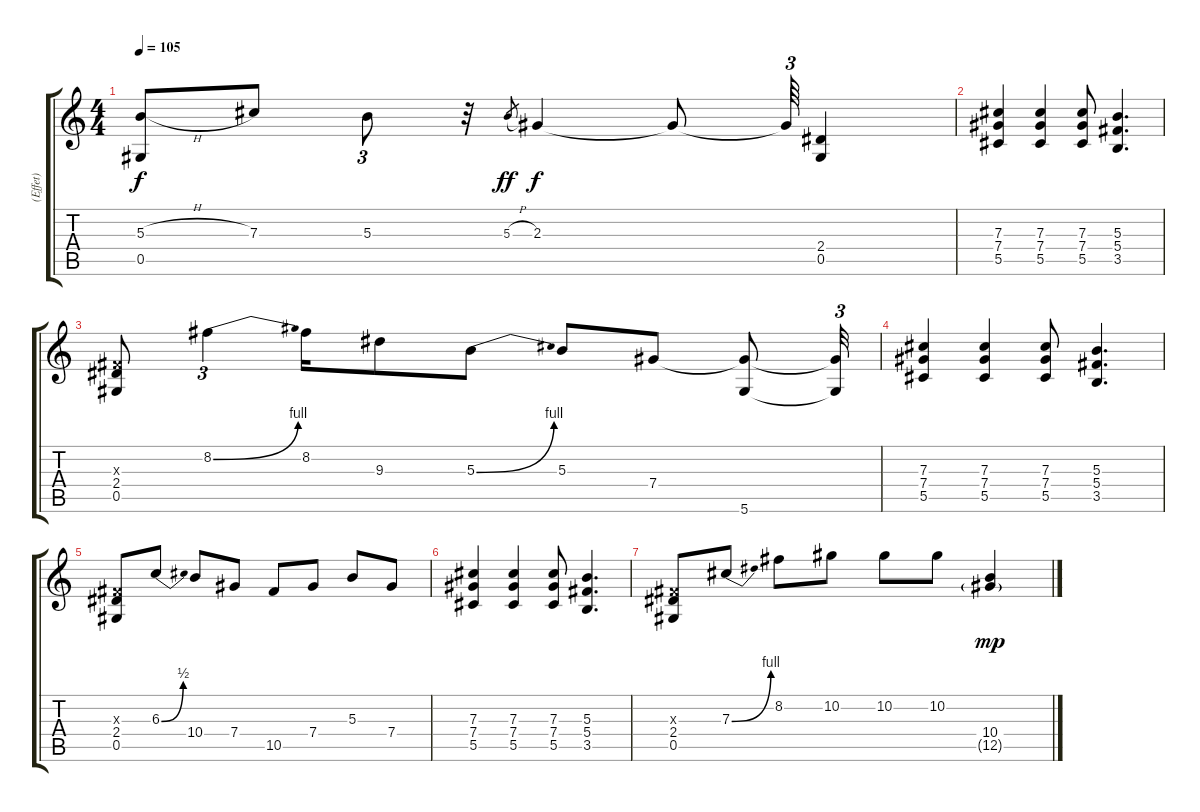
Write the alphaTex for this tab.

\track ("(Effet)" "(Effet)") {instrument overdrivenguitar}
\staff {score tabs}
\tuning (Eb4 Bb3 Gb3 Db3 Ab2 Eb2) {hide}
\ts (4 4)
\tempo 105
\clef g2
\ks c
(5.3{h} 0.5).8{dy f} 7.3.8 5.3.8{tu (3 2)} r.32 5.3{h}.8{gr dy ff} 2.3.4{dy f} 2.3{t}.8 2.3{t}.64{tu (3 2)} (2.4 0.5).4 |
(7.3 7.4 5.5).4 (7.3 7.4 5.5).4 (7.3 7.4 5.5).8 (5.3 5.4 3.5).4{d} |
(0.3{x} 2.4 0.5).8 8.2{be (bend 0 0 60 4)}.4{tu (3 2)} 8.2.16 9.3.8 5.3{be (bend 0 0 60 4)}.8 5.3.8 7.4.8 (7.4{t} 5.6).8 (7.4{t} 5.6{t}).32{tu (3 2)} |
(7.3 7.4 5.5).4 (7.3 7.4 5.5).4 (7.3 7.4 5.5).8 (5.3 5.4 3.5).4{d} |
(0.3{x} 2.4 0.5).8 6.3{be (bend 0 0 60 2)}.8 10.4.8 7.4.8 10.5.8 7.4.8 5.3.8 7.4.8 |
(7.3 7.4 5.5).4 (7.3 7.4 5.5).4 (7.3 7.4 5.5).8 (5.3 5.4 3.5).4{d} |
(0.3{x} 2.4 0.5).8 7.3{be (bend 0 0 60 4)}.8 8.2.8 10.2.8 10.2.8 10.2.8 (10.4 12.5{g}).4{dy mp}
